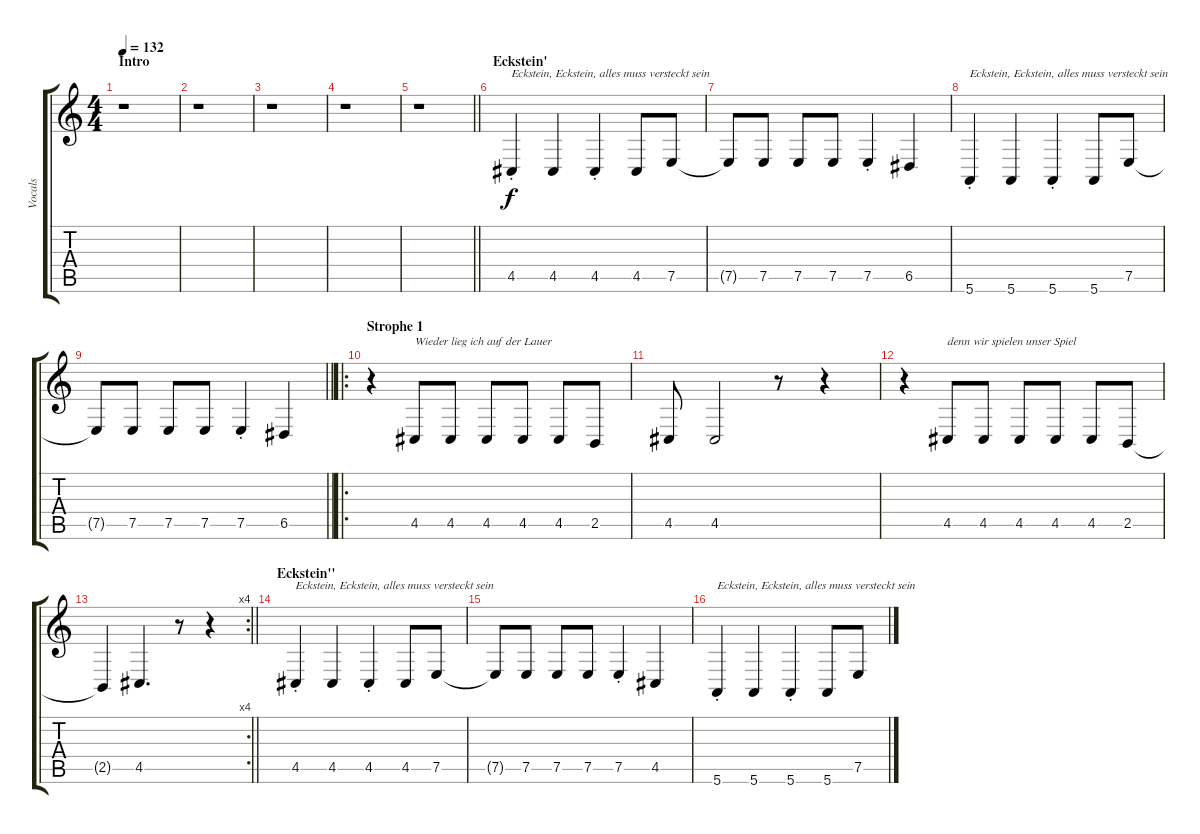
\track ("Vocals" "Vocals") {instrument baritonesax}
\staff {score tabs}
\tuning (E4 B3 G3 D3 A2 E2) {hide}
\ts (4 4)
\section ("" "Intro")
\tempo 132
\clef g2
\ks c
r.1{dy f instrument baritonesax} |
r.1 |
r.1 |
r.1 |
\barLineRight lightlight
r.1 |
\section ("" "Eckstein'")
4.5{st}.4{txt "Eckstein, Eckstein, alles muss versteckt sein "} 4.5.4 4.5{st}.4 4.5.8 7.5.8 |
7.5{t}.8 7.5.8 7.5.8 7.5.8 7.5{st}.4 6.5.4 |
5.6{st}.4{txt "Eckstein, Eckstein, alles muss versteckt sein "} 5.6.4 5.6{st}.4 5.6.8 7.5.8 |
\barLineRight lightlight
7.5{t}.8 7.5.8 7.5.8 7.5.8 7.5{st}.4 6.5.4 |
\ro
\section ("" "Strophe 1")
r.4 4.5.8{txt "Wieder lieg ich auf der Lauer"} 4.5.8 4.5.8 4.5.8 4.5.8 2.5.8 |
4.5.8 4.5.2 r.8 r.4 |
r.4 4.5.8{txt "denn wir spielen unser Spiel"} 4.5.8 4.5.8 4.5.8 4.5.8 2.5.8 |
\rc 4
\barLineRight lightlight
2.5{t}.4 4.5.4{d} r.8 r.4 |
\section ("" "Eckstein''")
4.5{st}.4{txt "Eckstein, Eckstein, alles muss versteckt sein "} 4.5.4 4.5{st}.4 4.5.8 7.5.8 |
7.5{t}.8 7.5.8 7.5.8 7.5.8 7.5{st}.4 4.5.4 |
5.6{st}.4{txt "Eckstein, Eckstein, alles muss versteckt sein "} 5.6.4 5.6{st}.4 5.6.8 7.5.8
